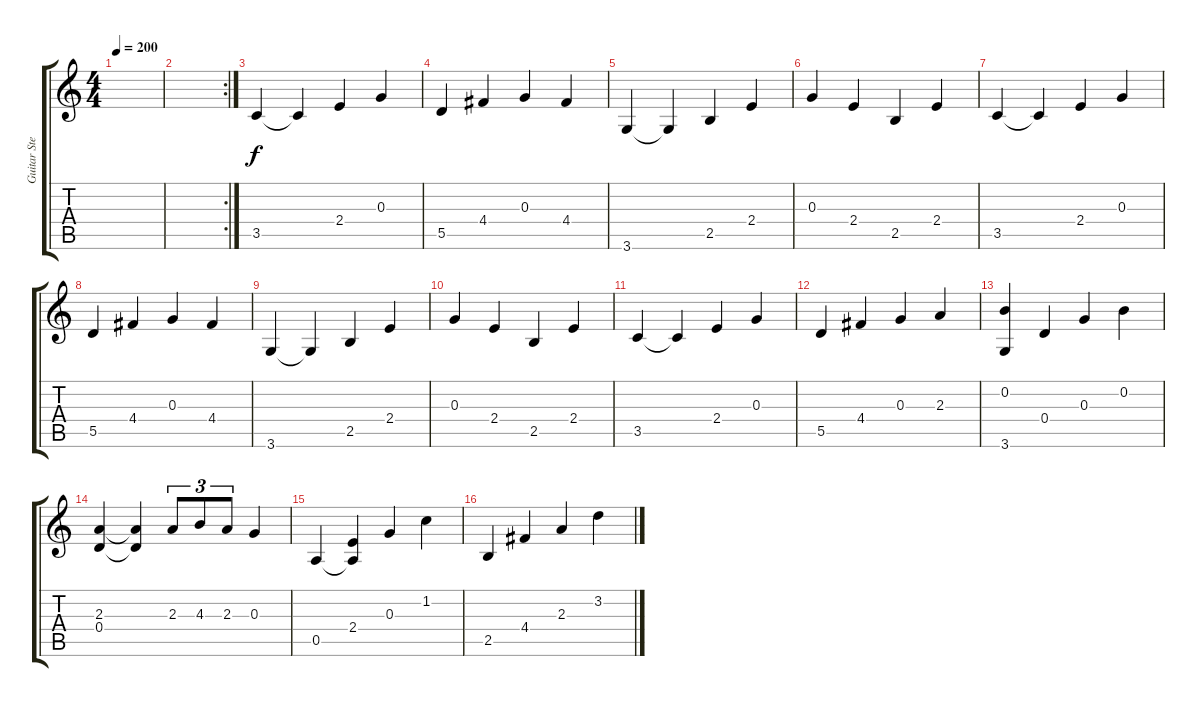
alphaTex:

\track ("Guitar Steel" "Guitar Ste") {instrument acousticguitarsteel}
\staff {score tabs}
\tuning (E4 B3 G3 D3 A2 E2) {hide}
\ts (4 4)
\tempo 200
\clef g2
\ks c
|
\rc 2
|
3.5.4 3.5{t}.4 2.4.4 0.3.4 |
5.5.4 4.4.4 0.3.4 4.4.4 |
3.6.4 3.6{t}.4 2.5.4 2.4.4 |
0.3.4 2.4.4 2.5.4 2.4.4 |
3.5.4 3.5{t}.4 2.4.4 0.3.4 |
5.5.4 4.4.4 0.3.4 4.4.4 |
3.6.4 3.6{t}.4 2.5.4 2.4.4 |
0.3.4 2.4.4 2.5.4 2.4.4 |
3.5.4 3.5{t}.4 2.4.4 0.3.4 |
5.5.4 4.4.4 0.3.4 2.3.4 |
(0.2 3.6).4 0.4.4 0.3.4 0.2.4 |
(2.3 0.4).4 (2.3{t} 0.4{t}).4 2.3.8{tu (3 2)} 4.3.8{tu (3 2)} 2.3.8{tu (3 2)} 0.3.4 |
0.5.4 (2.4 0.5{t}).4 0.3.4 1.2.4 |
2.5.4 4.4.4 2.3.4 3.2.4
